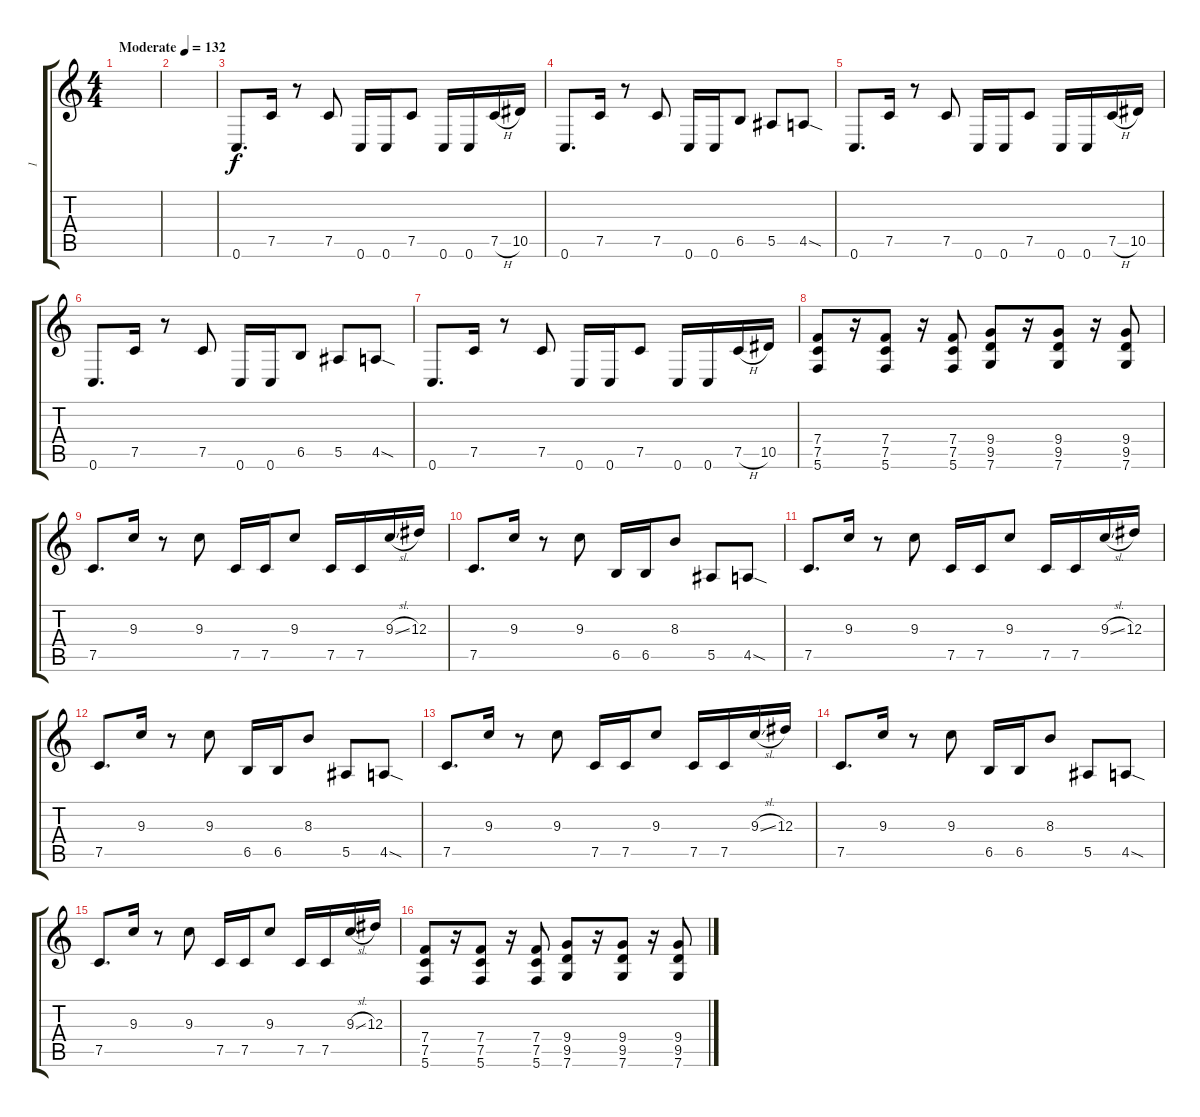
\track ("1" "1") {instrument overdrivenguitar}
\staff {score tabs}
\tuning (C4 G3 Eb3 Bb2 F2 C2) {hide}
\ts (4 4)
\tempo (132 "Moderate")
\clef g2
\ks c
|
|
0.6.8{d} 7.5.16 r.8 7.5.8 0.6.16 0.6.16 7.5.8 0.6.16 0.6.16 7.5{h}.16 10.5.16 |
0.6.8{d} 7.5.16 r.8 7.5.8 0.6.16 0.6.16 6.5.8 5.5.8 4.5{sod}.8 |
0.6.8{d} 7.5.16 r.8 7.5.8 0.6.16 0.6.16 7.5.8 0.6.16 0.6.16 7.5{h}.16 10.5.16 |
0.6.8{d} 7.5.16 r.8 7.5.8 0.6.16 0.6.16 6.5.8 5.5.8 4.5{sod}.8 |
0.6.8{d} 7.5.16 r.8 7.5.8 0.6.16 0.6.16 7.5.8 0.6.16 0.6.16 7.5{h}.16 10.5.16 |
(7.4 7.5 5.6).8 r.16 (7.4 7.5 5.6).8 r.16 (7.4 7.5 5.6).8 (9.4 9.5 7.6).8 r.16 (9.4 9.5 7.6).8 r.16 (9.4 9.5 7.6).8 |
7.5.8{d} 9.3.16 r.8 9.3.8 7.5.16 7.5.16 9.3.8 7.5.16 7.5.16 9.3{sl}.16 12.3.16 |
7.5.8{d} 9.3.16 r.8 9.3.8 6.5.16 6.5.16 8.3.8 5.5.8 4.5{sod}.8 |
7.5.8{d} 9.3.16 r.8 9.3.8 7.5.16 7.5.16 9.3.8 7.5.16 7.5.16 9.3{sl}.16 12.3.16 |
7.5.8{d} 9.3.16 r.8 9.3.8 6.5.16 6.5.16 8.3.8 5.5.8 4.5{sod}.8 |
7.5.8{d} 9.3.16 r.8 9.3.8 7.5.16 7.5.16 9.3.8 7.5.16 7.5.16 9.3{sl}.16 12.3.16 |
7.5.8{d} 9.3.16 r.8 9.3.8 6.5.16 6.5.16 8.3.8 5.5.8 4.5{sod}.8 |
7.5.8{d} 9.3.16 r.8 9.3.8 7.5.16 7.5.16 9.3.8 7.5.16 7.5.16 9.3{sl}.16 12.3.16 |
(7.4 7.5 5.6).8 r.16 (7.4 7.5 5.6).8 r.16 (7.4 7.5 5.6).8 (9.4 9.5 7.6).8 r.16 (9.4 9.5 7.6).8 r.16 (9.4 9.5 7.6).8
